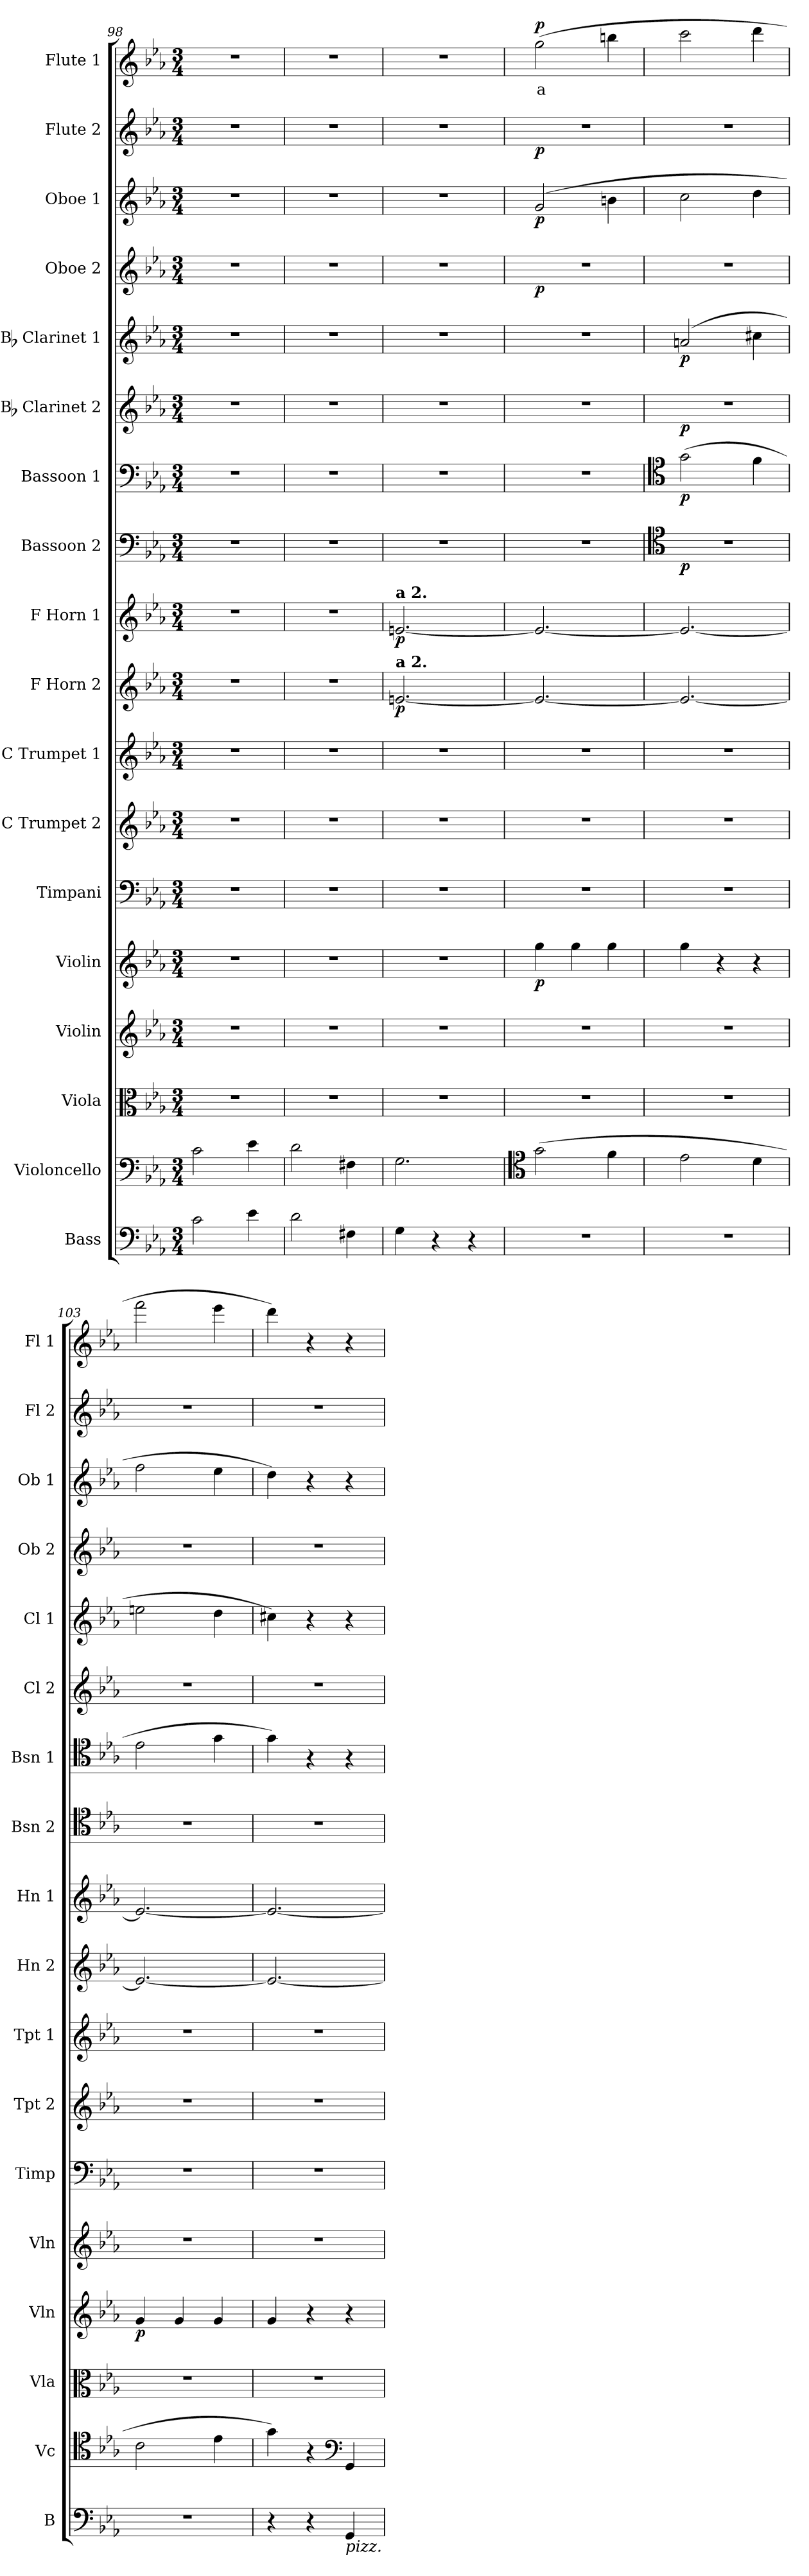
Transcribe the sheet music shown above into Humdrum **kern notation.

**kern	**kern	**kern	**kern	**dynam	**kern	**dynam	**kern	**kern	**kern	**kern	**dynam	**kern	**dynam	**kern	**dynam	**kern	**dynam	**kern	**dynam	**kern	**dynam	**kern	**dynam	**kern	**dynam	**kern	**dynam	**kern	**text	**dynam
*part18	*part17	*part16	*part15	*part15	*part14	*part14	*part13	*part12	*part11	*part10	*part10	*part9	*part9	*part8	*part8	*part7	*part7	*part6	*part6	*part5	*part5	*part4	*part4	*part3	*part3	*part2	*part2	*part1	*part1	*part1
*staff18	*staff17	*staff16	*staff15	*staff15	*staff14	*staff14	*staff13	*staff12	*staff11	*staff10	*staff10	*staff9	*staff9	*staff8	*staff8	*staff7	*staff7	*staff6	*staff6	*staff5	*staff5	*staff4	*staff4	*staff3	*staff3	*staff2	*staff2	*staff1	*staff1	*staff1
*I"Bass	*I"Violoncello	*I"Viola	*I"Violin	*	*I"Violin	*	*I"Timpani	*I"C Trumpet 2	*I"C Trumpet 1	*I"F Horn 2	*	*I"F Horn 1	*	*I"Bassoon 2	*	*I"Bassoon 1	*	*I"Bb Clarinet 2	*	*I"Bb Clarinet 1	*	*I"Oboe 2	*	*I"Oboe 1	*	*I"Flute 2	*	*I"Flute 1	*	*
*I'B	*I'Vc	*I'Vla	*I'Vln	*	*I'Vln	*	*I'Timp	*I'Tpt 2	*I'Tpt 1	*I'Hn 2	*	*I'Hn 1	*	*I'Bsn 2	*	*I'Bsn 1	*	*I'Cl 2	*	*I'Cl 1	*	*I'Ob 2	*	*I'Ob 1	*	*I'Fl 2	*	*I'Fl 1	*	*
*clefF4	*clefF4	*clefC3	*clefG2	*	*clefG2	*	*clefF4	*clefG2	*clefG2	*clefG2	*	*clefG2	*	*clefF4	*	*clefF4	*	*clefG2	*	*clefG2	*	*clefG2	*	*clefG2	*	*clefG2	*	*clefG2	*	*
*ITrd7c12	*	*	*	*	*	*	*	*	*	*ITrd4c7	*	*ITrd4c7	*	*	*	*	*	*ITrd1c2	*	*ITrd1c2	*	*	*	*	*	*	*	*	*	*
*k[b-e-a-]	*k[b-e-a-]	*k[b-e-a-]	*k[b-e-a-]	*	*k[b-e-a-]	*	*k[b-e-a-]	*k[b-e-a-]	*k[b-e-a-]	*k[b-e-a-d-]	*	*k[b-e-a-d-]	*	*k[b-e-a-]	*	*k[b-e-a-]	*	*k[b-e-a-d-g-]	*	*k[b-e-a-d-g-]	*	*k[b-e-a-]	*	*k[b-e-a-]	*	*k[b-e-a-]	*	*k[b-e-a-]	*	*
*M3/4	*M3/4	*M3/4	*M3/4	*	*M3/4	*	*M3/4	*M3/4	*M3/4	*M3/4	*	*M3/4	*	*M3/4	*	*M3/4	*	*M3/4	*	*M3/4	*	*M3/4	*	*M3/4	*	*M3/4	*	*M3/4	*	*
=98	=98	=98	=98	=98	=98	=98	=98	=98	=98	=98	=98	=98	=98	=98	=98	=98	=98	=98	=98	=98	=98	=98	=98	=98	=98	=98	=98	=98	=98	=98
2C	2c	2.r	2.r	.	2.r	.	2.r	2.r	2.r	2.r	.	2.r	.	2.r	.	2.r	.	2.r	.	2.r	.	2.r	.	2.r	.	2.r	.	2.r	.	.
4E-	4e-	.	.	.	.	.	.	.	.	.	.	.	.	.	.	.	.	.	.	.	.	.	.	.	.	.	.	.	.	.
=99	=99	=99	=99	=99	=99	=99	=99	=99	=99	=99	=99	=99	=99	=99	=99	=99	=99	=99	=99	=99	=99	=99	=99	=99	=99	=99	=99	=99	=99	=99
2D	2d	2.r	2.r	.	2.r	.	2.r	2.r	2.r	2.r	.	2.r	.	2.r	.	2.r	.	2.r	.	2.r	.	2.r	.	2.r	.	2.r	.	2.r	.	.
4FF#X	4F#X	.	.	.	.	.	.	.	.	.	.	.	.	.	.	.	.	.	.	.	.	.	.	.	.	.	.	.	.	.
=100	=100	=100	=100	=100	=100	=100	=100	=100	=100	=100	=100	=100	=100	=100	=100	=100	=100	=100	=100	=100	=100	=100	=100	=100	=100	=100	=100	=100	=100	=100
!	!	!	!	!	!	!	!	!	!	!	!	!LO:TX:a:B:t=a 2.	!	!	!	!	!	!	!	!	!	!	!	!	!	!	!	!	!	!
!	!	!	!	!	!	!	!	!	!	!LO:TX:a:B:t=a 2.	!	!	!	!	!	!	!	!	!	!	!	!	!	!	!	!	!	!	!	!
!	!	!	!	!	!	!	!	!	!	!	!LO:DY:b	!	!LO:DY:b	!	!	!	!	!	!	!	!	!	!	!	!	!	!	!	!	!
4GG	2.G	2.r	2.r	.	2.r	.	2.r	2.r	2.r	[2.An	p	[2.An	p	2.r	.	2.r	.	2.r	.	2.r	.	2.r	.	2.r	.	2.r	.	2.r	.	.
4r	.	.	.	.	.	.	.	.	.	.	.	.	.	.	.	.	.	.	.	.	.	.	.	.	.	.	.	.	.	.
4r	.	.	.	.	.	.	.	.	.	.	.	.	.	.	.	.	.	.	.	.	.	.	.	.	.	.	.	.	.	.
=101	=101	=101	=101	=101	=101	=101	=101	=101	=101	=101	=101	=101	=101	=101	=101	=101	=101	=101	=101	=101	=101	=101	=101	=101	=101	=101	=101	=101	=101	=101
*	*clefC4	*	*	*	*	*	*	*	*	*	*	*	*	*	*	*	*	*	*	*	*	*	*	*	*	*	*	*	*	*
!	!	!	!	!	!	!LO:DY:b	!	!	!	!	!	!	!	!	!	!	!	!	!	!	!	!	!LO:DY:b	!	!LO:DY:b	!	!LO:DY:b	!	!LO:LY:b	!LO:DY:b
2.r	(2g	2.r	2.r	.	4gg	p	2.r	2.r	2.r	2.A_	.	2.A_	.	2.r	.	2.r	.	2.r	.	2.r	.	2.r	p	(2g	p	2.r	p	(2gg	a	p
.	.	.	.	.	4gg	.	.	.	.	.	.	.	.	.	.	.	.	.	.	.	.	.	.	.	.	.	.	.	.	.
.	4f	.	.	.	4gg	.	.	.	.	.	.	.	.	.	.	.	.	.	.	.	.	.	.	4bn	.	.	.	4bbn	.	.
=102	=102	=102	=102	=102	=102	=102	=102	=102	=102	=102	=102	=102	=102	=102	=102	=102	=102	=102	=102	=102	=102	=102	=102	=102	=102	=102	=102	=102	=102	=102
*	*	*	*	*	*	*	*	*	*	*	*	*	*	*clefC4	*	*clefC4	*	*	*	*	*	*	*	*	*	*	*	*	*	*
!	!	!	!	!	!	!	!	!	!	!	!	!	!	!	!LO:DY:b	!	!LO:DY:b	!	!LO:DY:b	!	!LO:DY:b	!	!	!	!	!	!	!	!	!
2.r	2e-	2.r	2.r	.	4gg	.	2.r	2.r	2.r	2.A_	.	2.A_	.	2.r	p	(2g	p	2.r	p	(2gn	p	2.r	.	2cc	.	2.r	.	2ccc	.	.
.	.	.	.	.	4r	.	.	.	.	.	.	.	.	.	.	.	.	.	.	.	.	.	.	.	.	.	.	.	.	.
.	4d	.	.	.	4r	.	.	.	.	.	.	.	.	.	.	4f	.	.	.	4bn	.	.	.	4dd	.	.	.	4ddd	.	.
=103	=103	=103	=103	=103	=103	=103	=103	=103	=103	=103	=103	=103	=103	=103	=103	=103	=103	=103	=103	=103	=103	=103	=103	=103	=103	=103	=103	=103	=103	=103
!	!	!	!	!LO:DY:b	!	!	!	!	!	!	!	!	!	!	!	!	!	!	!	!	!	!	!	!	!	!	!	!	!	!
2.r	2c	2.r	4g	p	2.r	.	2.r	2.r	2.r	2.A_	.	2.A_	.	2.r	.	2e-	.	2.r	.	2ddn	.	2.r	.	2ff	.	2.r	.	2fff	.	.
.	.	.	4g	.	.	.	.	.	.	.	.	.	.	.	.	.	.	.	.	.	.	.	.	.	.	.	.	.	.	.
.	4e-	.	4g	.	.	.	.	.	.	.	.	.	.	.	.	4g	.	.	.	4cc	.	.	.	4ee-	.	.	.	4eee-	.	.
!!LO:PB:g=z
=104	=104	=104	=104	=104	=104	=104	=104	=104	=104	=104	=104	=104	=104	=104	=104	=104	=104	=104	=104	=104	=104	=104	=104	=104	=104	=104	=104	=104	=104	=104
4r	4g)	2.r	4g	.	2.r	.	2.r	2.r	2.r	2.A_	.	2.A_	.	2.r	.	4g)	.	2.r	.	4bn)	.	2.r	.	4dd)	.	2.r	.	4ddd)	.	.
4r	4r	.	4r	.	.	.	.	.	.	.	.	.	.	.	.	4r	.	.	.	4r	.	.	.	4r	.	.	.	4r	.	.
*	*clefF4	*	*	*	*	*	*	*	*	*	*	*	*	*	*	*	*	*	*	*	*	*	*	*	*	*	*	*	*	*
!LO:TX:b:i:t=pizz.	!	!	!	!	!	!	!	!	!	!	!	!	!	!	!	!	!	!	!	!	!	!	!	!	!	!	!	!	!	!
4GGG	4GG	.	4r	.	.	.	.	.	.	.	.	.	.	.	.	4r	.	.	.	4r	.	.	.	4r	.	.	.	4r	.	.
=	=	=	=	=	=	=	=	=	=	=	=	=	=	=	=	=	=	=	=	=	=	=	=	=	=	=	=	=	=	=
*-	*-	*-	*-	*-	*-	*-	*-	*-	*-	*-	*-	*-	*-	*-	*-	*-	*-	*-	*-	*-	*-	*-	*-	*-	*-	*-	*-	*-	*-	*-
